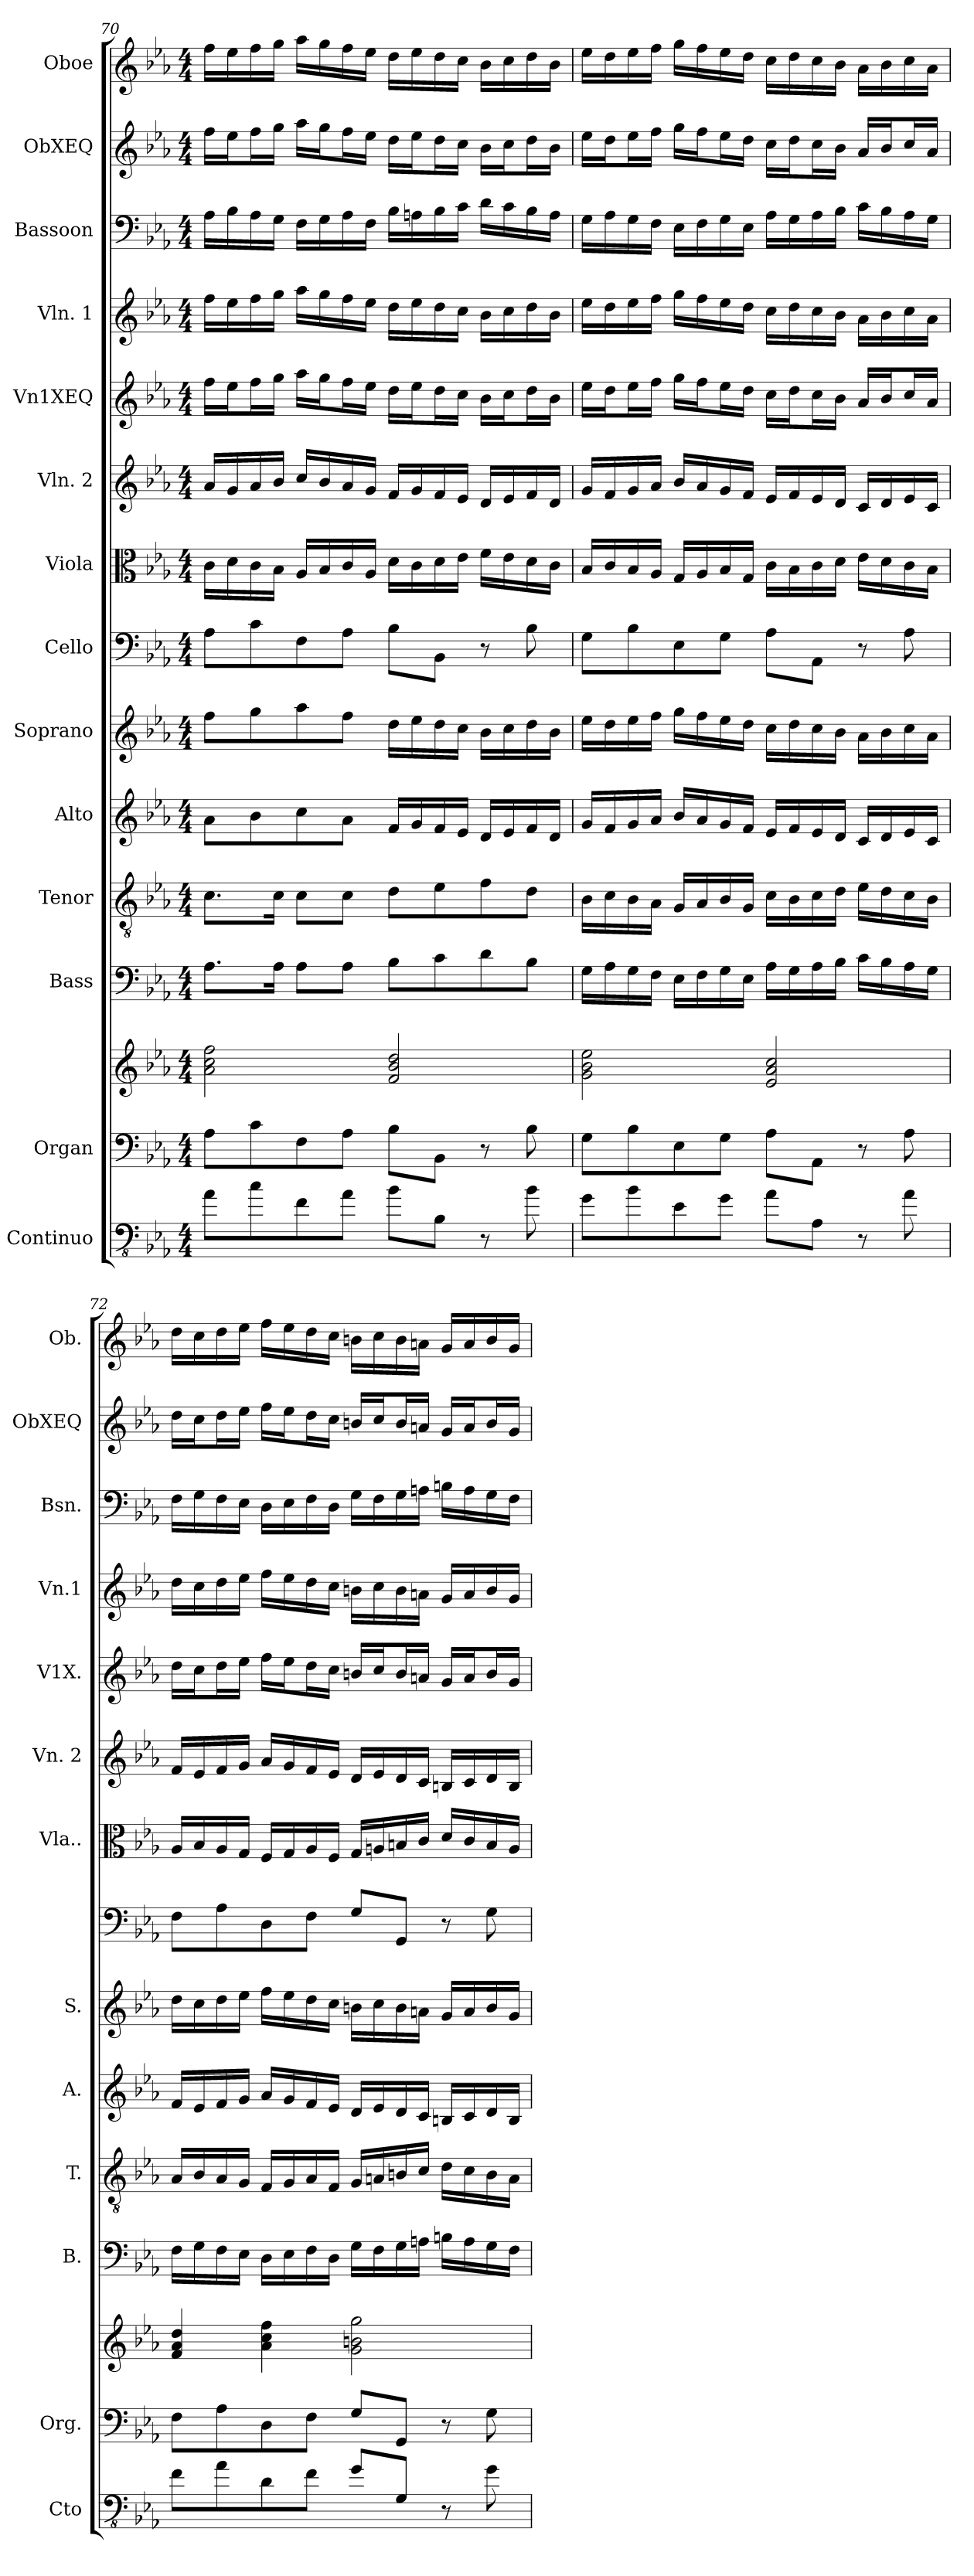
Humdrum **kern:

**kern	**kern	**kern	**kern	**kern	**kern	**kern	**kern	**kern	**kern	**kern	**kern	**kern	**kern	**kern
*part14	*part13	*part13	*part12	*part11	*part10	*part9	*part8	*part7	*part6	*part5	*part4	*part3	*part2	*part1
*staff15	*staff14	*staff13	*staff12	*staff11	*staff10	*staff9	*staff8	*staff7	*staff6	*staff5	*staff4	*staff3	*staff2	*staff1
*I"Continuo	*I"Organ	*	*I"Bass	*I"Tenor	*I"Alto	*I"Soprano	*I"Cello	*I"Viola	*I"Vln. 2	*I"Vn1XEQ	*I"Vln. 1	*I"Bassoon	*I"ObXEQ	*I"Oboe
*I'Cto	*I'Org.	*	*I'B.	*I'T.	*I'A.	*I'S.	*	*I'Vla..	*I'Vn. 2	*I'V1X.	*I'Vn.1	*I'Bsn.	*I'ObXEQ	*I'Ob.
!!LO:PB:g=z
*clefFv4	*clefF4	*clefG2	*clefF4	*clefGv2	*clefG2	*clefG2	*clefF4	*clefC3	*clefG2	*clefG2	*clefG2	*clefF4	*clefG2	*clefG2
*ITrd7c12	*	*	*	*	*	*	*	*	*	*	*	*	*	*
*k[b-e-a-]	*k[b-e-a-]	*k[b-e-a-]	*k[b-e-a-]	*k[b-e-a-]	*k[b-e-a-]	*k[b-e-a-]	*k[b-e-a-]	*k[b-e-a-]	*k[b-e-a-]	*k[b-e-a-]	*k[b-e-a-]	*k[b-e-a-]	*k[b-e-a-]	*k[b-e-a-]
*M4/4	*M4/4	*M4/4	*M4/4	*M4/4	*M4/4	*M4/4	*M4/4	*M4/4	*M4/4	*M4/4	*M4/4	*M4/4	*M4/4	*M4/4
=70	=70	=70	=70	=70	=70	=70	=70	=70	=70	=70	=70	=70	=70	=70
8AA-\L	8A-\L	2a-\ 2cc\ 2ff\	8.A-\L	8.c\L	8a-\L	8ff\L	8A-\L	16c\LL	16a-/LL	16ff\LL	16ff\LL	16A-\LL	16ff\LL	16ff\LL
.	.	.	.	.	.	.	.	16d\	16g/	16ee-\J	16ee-\	16B-\	16ee-\J	16ee-\
8C\	8c\	.	.	.	8b-\	8gg\	8c\	16c\	16a-/	16ff\L	16ff\	16A-\	16ff\L	16ff\
.	.	.	16A-\Jk	16c\Jk	.	.	.	16B-\JJ	16b-/JJ	16gg\JJ	16gg\JJ	16G\JJ	16gg\JJ	16gg\JJ
8FF\	8F\	.	8A-\L	8c\L	8cc\	8aa-\	8F\	16A-/LL	16cc/LL	16aa-\LL	16aa-\LL	16F\LL	16aa-\LL	16aa-\LL
.	.	.	.	.	.	.	.	16B-/	16b-/	16gg\J	16gg\	16G\	16gg\J	16gg\
8AA-\J	8A-\J	.	8A-\J	8c\J	8a-\J	8ff\J	8A-\J	16c/	16a-/	16ff\L	16ff\	16A-\	16ff\L	16ff\
.	.	.	.	.	.	.	.	16A-/JJ	16g/JJ	16ee-\JJ	16ee-\JJ	16F\JJ	16ee-\JJ	16ee-\JJ
8BB-\L	8B-\L	2f/ 2b-/ 2dd/	8B-\L	8d\L	16f/LL	16dd\LL	8B-\L	16d\LL	16f/LL	16dd\LL	16dd\LL	16B-\LL	16dd\LL	16dd\LL
.	.	.	.	.	16g/	16ee-\	.	16c\	16g/	16ee-\J	16ee-\	16An\	16ee-\J	16ee-\
8BBB-\J	8BB-\J	.	8c\	8e-\	16f/	16dd\	8BB-\J	16d\	16f/	16dd\L	16dd\	16B-\	16dd\L	16dd\
.	.	.	.	.	16e-/JJ	16cc\JJ	.	16e-\JJ	16e-/JJ	16cc\JJ	16cc\JJ	16c\JJ	16cc\JJ	16cc\JJ
8r	8r	.	8d\	8f\	16d/LL	16b-\LL	8r	16f\LL	16d/LL	16b-\LL	16b-\LL	16d\LL	16b-\LL	16b-\LL
.	.	.	.	.	16e-/	16cc\	.	16e-\	16e-/	16cc\J	16cc\	16c\	16cc\J	16cc\
8BB-\	8B-\	.	8B-\J	8d\J	16f/	16dd\	8B-\	16d\	16f/	16dd\L	16dd\	16B-\	16dd\L	16dd\
.	.	.	.	.	16d/JJ	16b-\JJ	.	16c\JJ	16d/JJ	16b-\JJ	16b-\JJ	16A\JJ	16b-\JJ	16b-\JJ
=71	=71	=71	=71	=71	=71	=71	=71	=71	=71	=71	=71	=71	=71	=71
8GG\L	8G\L	2g\ 2b-\ 2ee-\	16G\LL	16B-\LL	16g/LL	16ee-\LL	8G\L	16B-/LL	16g/LL	16ee-\LL	16ee-\LL	16G\LL	16ee-\LL	16ee-\LL
.	.	.	16A-\	16c\	16f/	16dd\	.	16c/	16f/	16dd\J	16dd\	16A-\	16dd\J	16dd\
8BB-\	8B-\	.	16G\	16B-\	16g/	16ee-\	8B-\	16B-/	16g/	16ee-\L	16ee-\	16G\	16ee-\L	16ee-\
.	.	.	16F\JJ	16A-\JJ	16a-/JJ	16ff\JJ	.	16A-/JJ	16a-/JJ	16ff\JJ	16ff\JJ	16F\JJ	16ff\JJ	16ff\JJ
8EE-\	8E-\	.	16E-\LL	16G/LL	16b-/LL	16gg\LL	8E-\	16G/LL	16b-/LL	16gg\LL	16gg\LL	16E-\LL	16gg\LL	16gg\LL
.	.	.	16F\	16A-/	16a-/	16ff\	.	16A-/	16a-/	16ff\J	16ff\	16F\	16ff\J	16ff\
8GG\J	8G\J	.	16G\	16B-/	16g/	16ee-\	8G\J	16B-/	16g/	16ee-\L	16ee-\	16G\	16ee-\L	16ee-\
.	.	.	16E-\JJ	16G/JJ	16f/JJ	16dd\JJ	.	16G/JJ	16f/JJ	16dd\JJ	16dd\JJ	16E-\JJ	16dd\JJ	16dd\JJ
8AA-\L	8A-\L	2e-/ 2a-/ 2cc/	16A-\LL	16c\LL	16e-/LL	16cc\LL	8A-\L	16c\LL	16e-/LL	16cc\LL	16cc\LL	16A-\LL	16cc\LL	16cc\LL
.	.	.	16G\	16B-\	16f/	16dd\	.	16B-\	16f/	16dd\J	16dd\	16G\	16dd\J	16dd\
8AAA-\J	8AA-\J	.	16A-\	16c\	16e-/	16cc\	8AA-\J	16c\	16e-/	16cc\L	16cc\	16A-\	16cc\L	16cc\
.	.	.	16B-\JJ	16d\JJ	16d/JJ	16b-\JJ	.	16d\JJ	16d/JJ	16b-\JJ	16b-\JJ	16B-\JJ	16b-\JJ	16b-\JJ
8r	8r	.	16c\LL	16e-\LL	16c/LL	16a-\LL	8r	16e-\LL	16c/LL	16a-/LL	16a-\LL	16c\LL	16a-/LL	16a-\LL
.	.	.	16B-\	16d\	16d/	16b-\	.	16d\	16d/	16b-/J	16b-\	16B-\	16b-/J	16b-\
8AA-\	8A-\	.	16A-\	16c\	16e-/	16cc\	8A-\	16c\	16e-/	16cc/L	16cc\	16A-\	16cc/L	16cc\
.	.	.	16G\JJ	16B-\JJ	16c/JJ	16a-\JJ	.	16B-\JJ	16c/JJ	16a-/JJ	16a-\JJ	16G\JJ	16a-/JJ	16a-\JJ
!!LO:PB:g=z
=72	=72	=72	=72	=72	=72	=72	=72	=72	=72	=72	=72	=72	=72	=72
8FF\L	8F\L	4f/ 4a-/ 4dd/	16F\LL	16A-/LL	16f/LL	16dd\LL	8F\L	16A-/LL	16f/LL	16dd\LL	16dd\LL	16F\LL	16dd\LL	16dd\LL
.	.	.	16G\	16B-/	16e-/	16cc\	.	16B-/	16e-/	16cc\J	16cc\	16G\	16cc\J	16cc\
8AA-\	8A-\	.	16F\	16A-/	16f/	16dd\	8A-\	16A-/	16f/	16dd\L	16dd\	16F\	16dd\L	16dd\
.	.	.	16E-\JJ	16G/JJ	16g/JJ	16ee-\JJ	.	16G/JJ	16g/JJ	16ee-\JJ	16ee-\JJ	16E-\JJ	16ee-\JJ	16ee-\JJ
8DD\	8D\	4a-\ 4cc\ 4ff\	16D\LL	16F/LL	16a-/LL	16ff\LL	8D\	16F/LL	16a-/LL	16ff\LL	16ff\LL	16D\LL	16ff\LL	16ff\LL
.	.	.	16E-\	16G/	16g/	16ee-\	.	16G/	16g/	16ee-\J	16ee-\	16E-\	16ee-\J	16ee-\
8FF\J	8F\J	.	16F\	16A-/	16f/	16dd\	8F\J	16A-/	16f/	16dd\L	16dd\	16F\	16dd\L	16dd\
.	.	.	16D\JJ	16F/JJ	16e-/JJ	16cc\JJ	.	16F/JJ	16e-/JJ	16cc\JJ	16cc\JJ	16D\JJ	16cc\JJ	16cc\JJ
8GG/L	8G/L	2g\ 2bn\ 2gg\	16G\LL	16G/LL	16d/LL	16bn\LL	8G/L	16G/LL	16d/LL	16bn/LL	16bn\LL	16G\LL	16bn/LL	16bn\LL
.	.	.	16F\	16An/	16e-/	16cc\	.	16An/	16e-/	16cc/J	16cc\	16F\	16cc/J	16cc\
8GGG/J	8GG/J	.	16G\	16Bn/	16d/	16b\	8GG/J	16Bn/	16d/	16b/L	16b\	16G\	16b/L	16b\
.	.	.	16An\JJ	16c/JJ	16c/JJ	16an\JJ	.	16c/JJ	16c/JJ	16an/JJ	16an\JJ	16An\JJ	16an/JJ	16an\JJ
8r	8r	.	16Bn\LL	16d\LL	16Bn/LL	16g/LL	8r	16d/LL	16Bn/LL	16g/LL	16g/LL	16Bn\LL	16g/LL	16g/LL
.	.	.	16A\	16c\	16c/	16a/	.	16c/	16c/	16a/J	16a/	16A\	16a/J	16a/
8GG\	8G\	.	16G\	16B\	16d/	16b/	8G\	16B/	16d/	16b/L	16b/	16G\	16b/L	16b/
.	.	.	16F\JJ	16A\JJ	16B/JJ	16g/JJ	.	16A/JJ	16B/JJ	16g/JJ	16g/JJ	16F\JJ	16g/JJ	16g/JJ
=	=	=	=	=	=	=	=	=	=	=	=	=	=	=
*-	*-	*-	*-	*-	*-	*-	*-	*-	*-	*-	*-	*-	*-	*-
